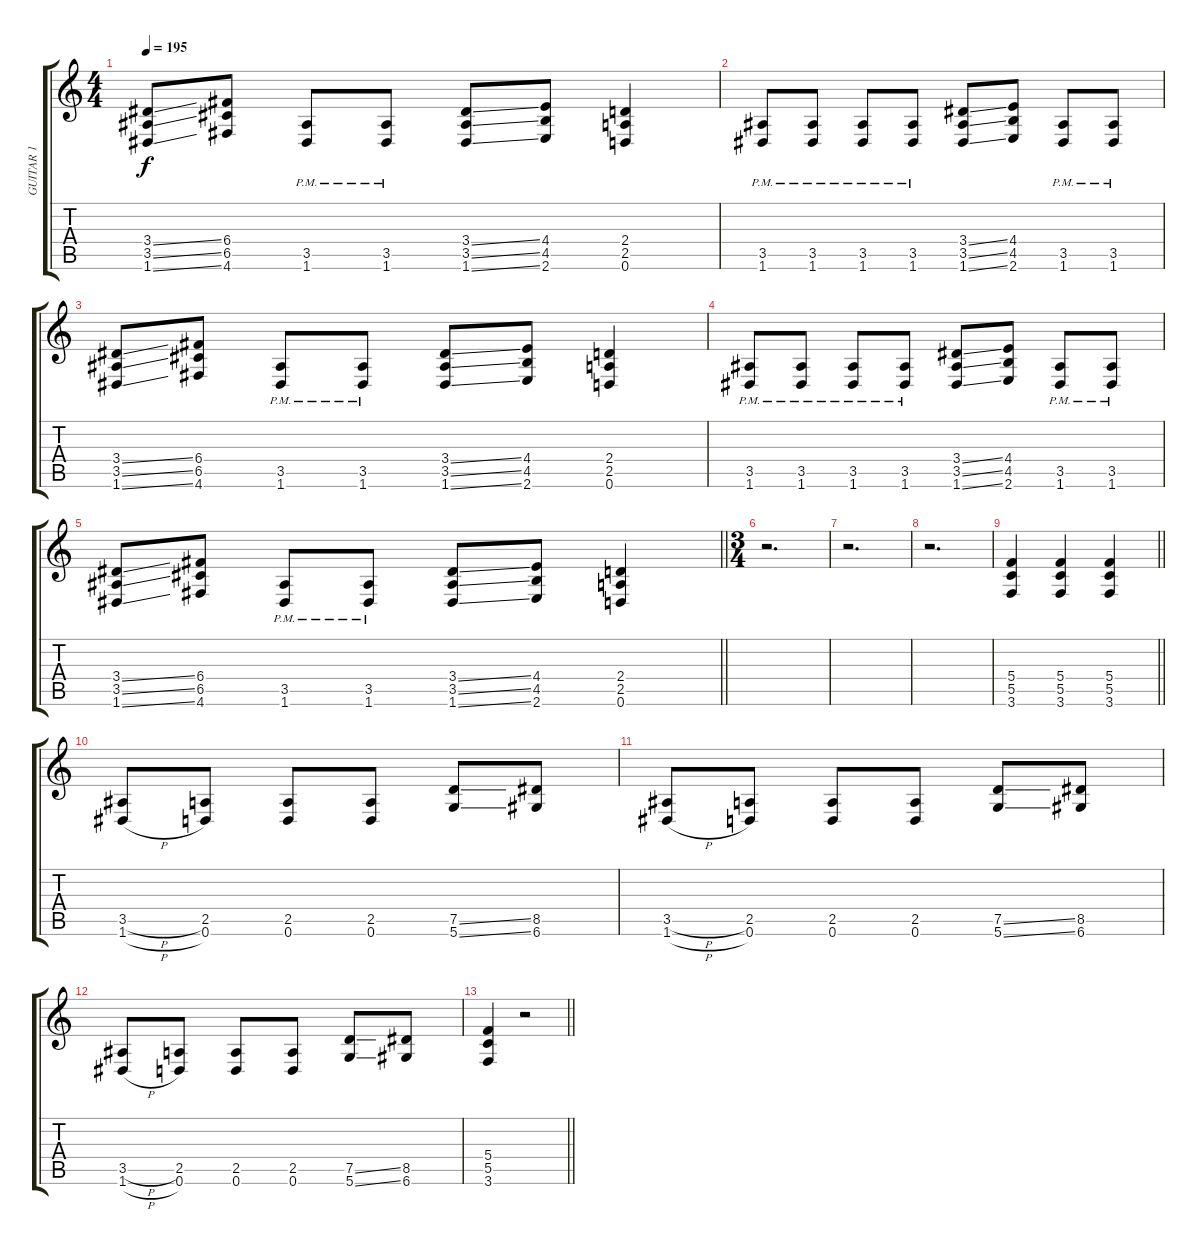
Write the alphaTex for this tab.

\track ("GUITAR 1" "GUITAR 1") {instrument overdrivenguitar}
\staff {score tabs}
\tuning (D4 A3 F3 C3 G2 D2) {hide}
\ts (4 4)
\tempo 195
\clef g2
\ks c
(3.4{ss} 3.5{ss} 1.6{ss}).8{dy f} (6.4 6.5 4.6).8 (3.5{pm} 1.6{pm}).8 (3.5{pm} 1.6{pm}).8 (3.4{ss} 3.5{ss} 1.6{ss}).8 (4.4 4.5 2.6).8 (2.4 2.5 0.6).4 |
(3.5{pm} 1.6{pm}).8 (3.5{pm} 1.6{pm}).8 (3.5{pm} 1.6{pm}).8 (3.5{pm} 1.6{pm}).8 (3.4{ss} 3.5{ss} 1.6{ss}).8 (4.4 4.5 2.6).8 (3.5{pm} 1.6{pm}).8 (3.5{pm} 1.6{pm}).8 |
(3.4{ss} 3.5{ss} 1.6{ss}).8 (6.4 6.5 4.6).8 (3.5{pm} 1.6{pm}).8 (3.5{pm} 1.6{pm}).8 (3.4{ss} 3.5{ss} 1.6{ss}).8 (4.4 4.5 2.6).8 (2.4 2.5 0.6).4 |
(3.5{pm} 1.6{pm}).8 (3.5{pm} 1.6{pm}).8 (3.5{pm} 1.6{pm}).8 (3.5{pm} 1.6{pm}).8 (3.4{ss} 3.5{ss} 1.6{ss}).8 (4.4 4.5 2.6).8 (3.5{pm} 1.6{pm}).8 (3.5{pm} 1.6{pm}).8 |
\barLineRight lightlight
(3.4{ss} 3.5{ss} 1.6{ss}).8 (6.4 6.5 4.6).8 (3.5{pm} 1.6{pm}).8 (3.5{pm} 1.6{pm}).8 (3.4{ss} 3.5{ss} 1.6{ss}).8 (4.4 4.5 2.6).8 (2.4 2.5 0.6).4 |
\ts (3 4)
r.2{d} |
r.2{d} |
r.2{d} |
\barLineRight lightlight
(5.4 5.5 3.6).4 (5.4 5.5 3.6).4 (5.4 5.5 3.6).4 |
(3.5{h} 1.6{h}).8 (2.5 0.6).8 (2.5 0.6).8 (2.5 0.6).8 (7.5{ss} 5.6{ss}).8 (8.5 6.6).8 |
(3.5{h} 1.6{h}).8 (2.5 0.6).8 (2.5 0.6).8 (2.5 0.6).8 (7.5{ss} 5.6{ss}).8 (8.5 6.6).8 |
(3.5{h} 1.6{h}).8 (2.5 0.6).8 (2.5 0.6).8 (2.5 0.6).8 (7.5{ss} 5.6{ss}).8 (8.5 6.6).8 |
\barLineRight lightlight
(5.4 5.5 3.6).4 r.2
